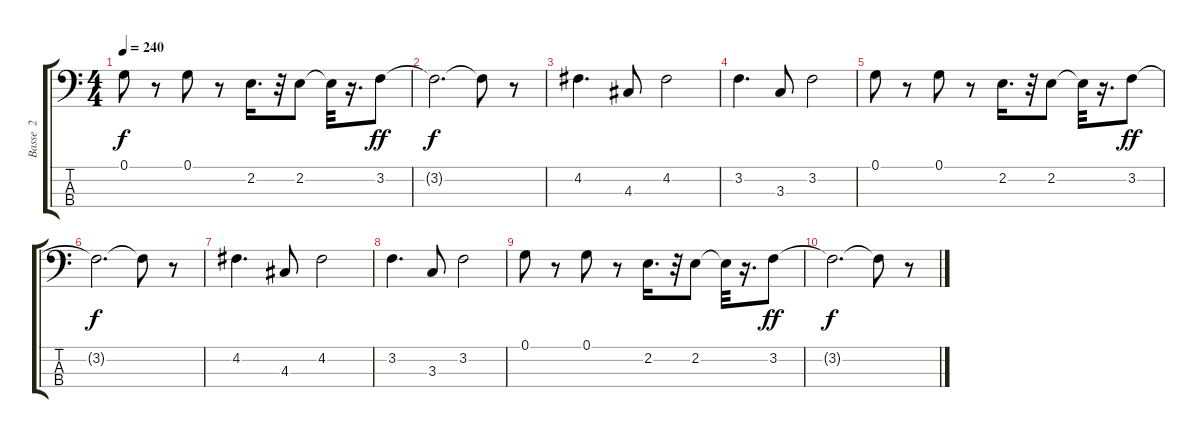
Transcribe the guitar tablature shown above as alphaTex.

\track ("Basse  2" "Basse  2") {instrument acousticbass}
\staff {score tabs}
\tuning (G2 D2 A1 E1) {hide}
\ts (4 4)
\tempo 240
\clef f4
\ks c
0.1.8{dy f} r.8 0.1.8 r.8 2.2.16{d} r.32 2.2.8 2.2{t}.32 r.16{d} 3.2.8{dy ff} |
3.2{t}.2{d dy f} 3.2{t}.8 r.8 |
4.2.4{d} 4.3.8 4.2.2 |
3.2.4{d} 3.3.8 3.2.2 |
0.1.8 r.8 0.1.8 r.8 2.2.16{d} r.32 2.2.8 2.2{t}.32 r.16{d} 3.2.8{dy ff} |
3.2{t}.2{d dy f} 3.2{t}.8 r.8 |
4.2.4{d} 4.3.8 4.2.2 |
3.2.4{d} 3.3.8 3.2.2 |
0.1.8 r.8 0.1.8 r.8 2.2.16{d} r.32 2.2.8 2.2{t}.32 r.16{d} 3.2.8{dy ff} |
3.2{t}.2{d dy f} 3.2{t}.8 r.8
